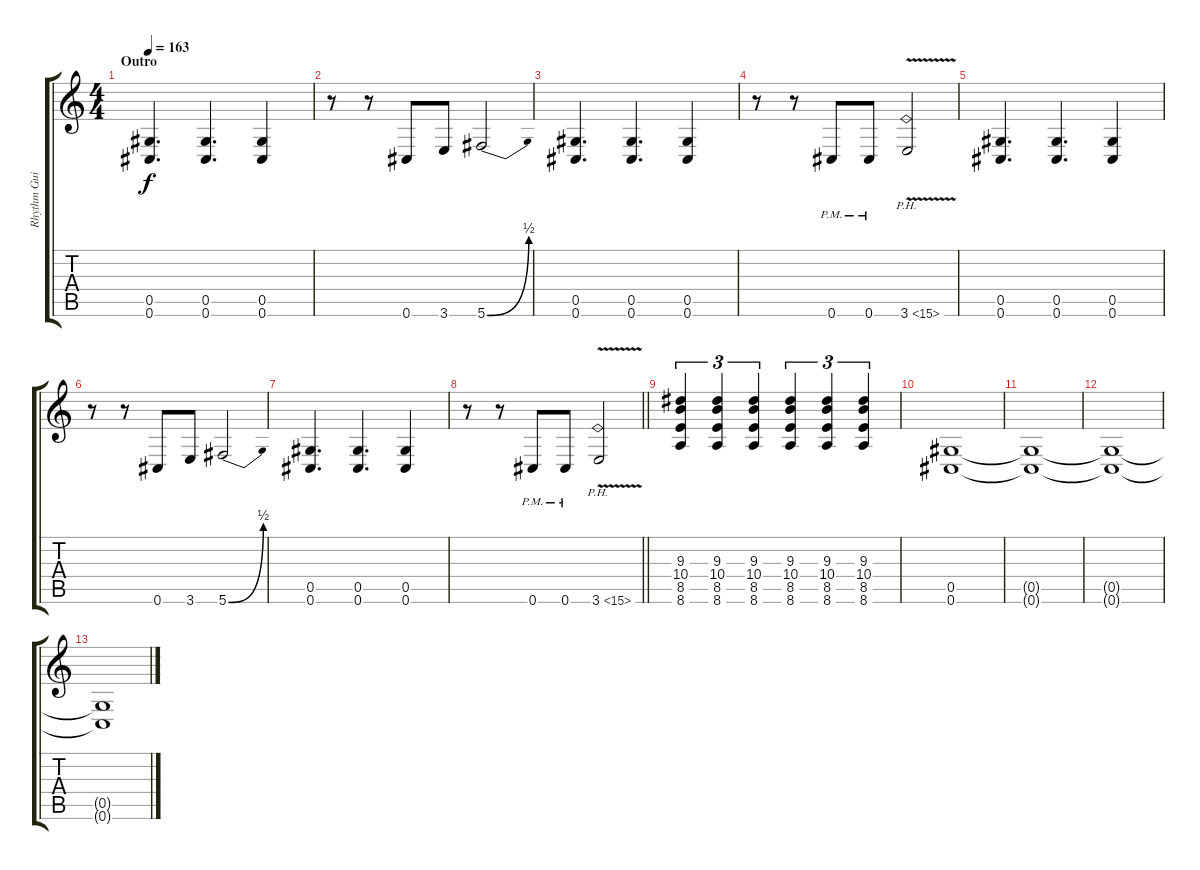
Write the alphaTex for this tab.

\track ("Rhythm Guitar" "Rhythm Gui") {instrument distortionguitar}
\staff {score tabs}
\tuning (Eb4 Bb3 Gb3 Db3 Ab2 Db2) {hide}
\ts (4 4)
\section ("" "Outro")
\tempo 163
\clef g2
\ks c
(0.5 0.6).4{d dy f} (0.5 0.6).4{d} (0.5 0.6).4 |
r.8 r.8 0.6.8 3.6.8 5.6{be (bend 0 0 60 2)}.2 |
(0.5 0.6).4{d} (0.5 0.6).4{d} (0.5 0.6).4 |
r.8 r.8 0.6{pm}.8 0.6{pm}.8 3.6{ph 12 v}.2 |
(0.5 0.6).4{d} (0.5 0.6).4{d} (0.5 0.6).4 |
r.8 r.8 0.6.8 3.6.8 5.6{be (bend 0 0 60 2)}.2 |
(0.5 0.6).4{d} (0.5 0.6).4{d} (0.5 0.6).4 |
\barLineRight lightlight
r.8 r.8 0.6{pm}.8 0.6{pm}.8 3.6{ph 12 v}.2 |
\section ("" "")
(9.3 10.4 8.5 8.6).4{tu (3 2)} (9.3 10.4 8.5 8.6).4{tu (3 2)} (9.3 10.4 8.5 8.6).4{tu (3 2)} (9.3 10.4 8.5 8.6).4{tu (3 2)} (9.3 10.4 8.5 8.6).4{tu (3 2)} (9.3 10.4 8.5 8.6).4{tu (3 2)} |
(0.5 0.6).1{volume 0} |
(0.5{t} 0.6{t}).1 |
(0.5{t} 0.6{t}).1 |
(0.5{t} 0.6{t}).1
